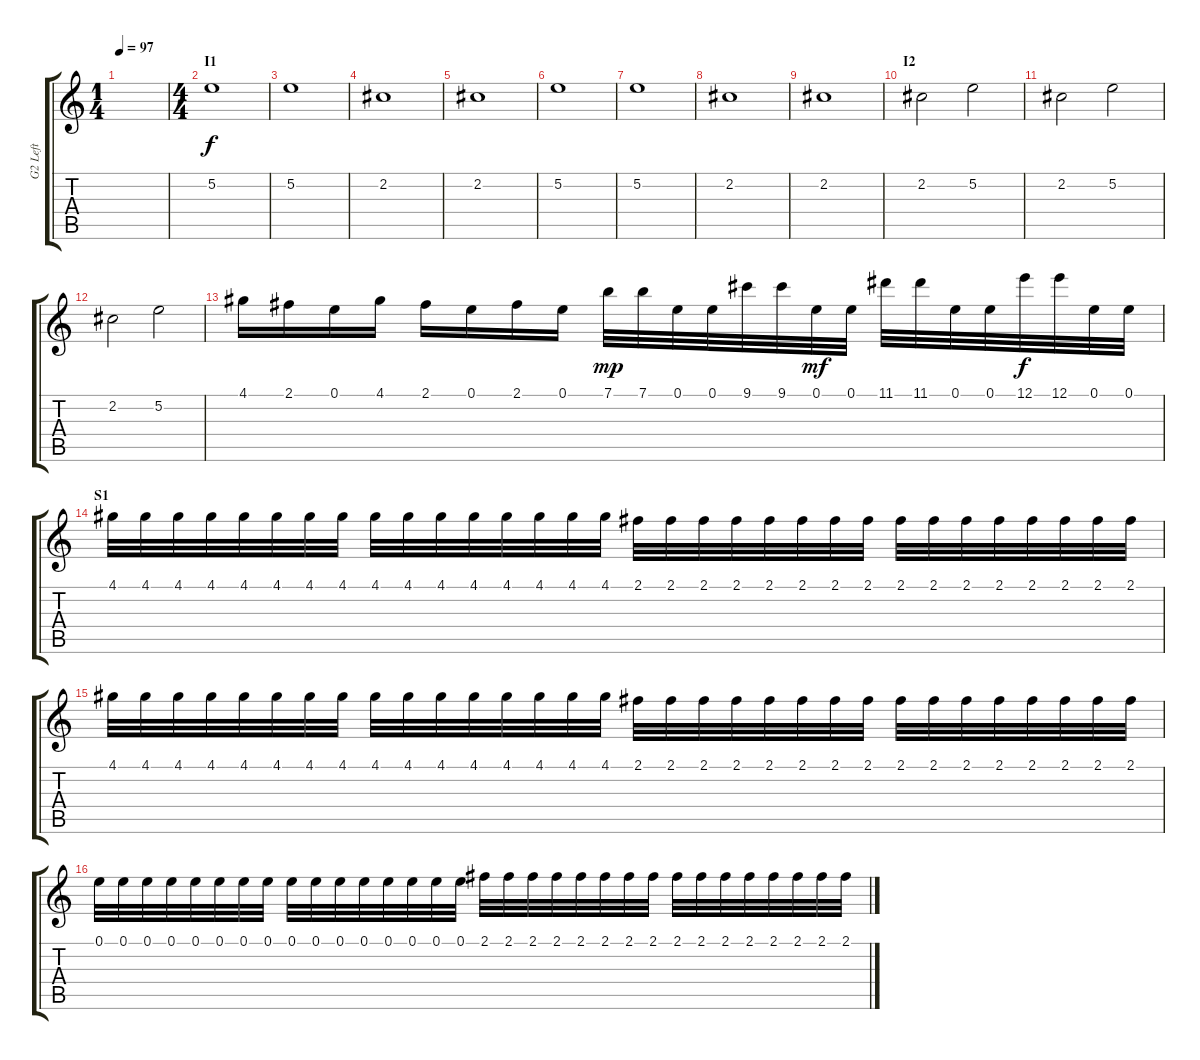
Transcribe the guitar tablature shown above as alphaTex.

\track ("G2 Left" "G2 Left") {instrument distortionguitar}
\staff {score tabs}
\tuning (E4 B3 G3 D3 A2 E2) {hide}
\ts (1 4)
\tempo 97
\clef g2
\ks c
|
\ts (4 4)
\section ("" "I1")
5.2.1 |
5.2.1 |
2.2.1 |
2.2.1 |
5.2.1 |
5.2.1 |
2.2.1 |
2.2.1 |
\section ("" "I2")
2.2.2 5.2.2 |
2.2.2 5.2.2 |
2.2.2 5.2.2 |
4.1.16 2.1.16 0.1.16 4.1.16 2.1.16 0.1.16 2.1.16 0.1.16 7.1.32{dy mp} 7.1.32 0.1.32 0.1.32 9.1.32 9.1.32 0.1.32{dy mf} 0.1.32 11.1.32 11.1.32 0.1.32 0.1.32 12.1.32{dy f} 12.1.32 0.1.32 0.1.32 |
\section ("" "S1")
4.1.32{volume 11} 4.1.32 4.1.32 4.1.32 4.1.32 4.1.32 4.1.32 4.1.32 4.1.32 4.1.32 4.1.32 4.1.32 4.1.32 4.1.32 4.1.32 4.1.32 2.1.32 2.1.32 2.1.32 2.1.32 2.1.32 2.1.32 2.1.32 2.1.32 2.1.32 2.1.32 2.1.32 2.1.32 2.1.32 2.1.32 2.1.32 2.1.32 |
4.1.32 4.1.32 4.1.32 4.1.32 4.1.32 4.1.32 4.1.32 4.1.32 4.1.32 4.1.32 4.1.32 4.1.32 4.1.32 4.1.32 4.1.32 4.1.32 2.1.32 2.1.32 2.1.32 2.1.32 2.1.32 2.1.32 2.1.32 2.1.32 2.1.32 2.1.32 2.1.32 2.1.32 2.1.32 2.1.32 2.1.32 2.1.32 |
0.1.32{volume 11} 0.1.32 0.1.32 0.1.32 0.1.32 0.1.32 0.1.32 0.1.32 0.1.32 0.1.32 0.1.32 0.1.32 0.1.32 0.1.32 0.1.32 0.1.32 2.1.32 2.1.32 2.1.32 2.1.32 2.1.32 2.1.32 2.1.32 2.1.32 2.1.32 2.1.32 2.1.32 2.1.32 2.1.32 2.1.32 2.1.32 2.1.32
